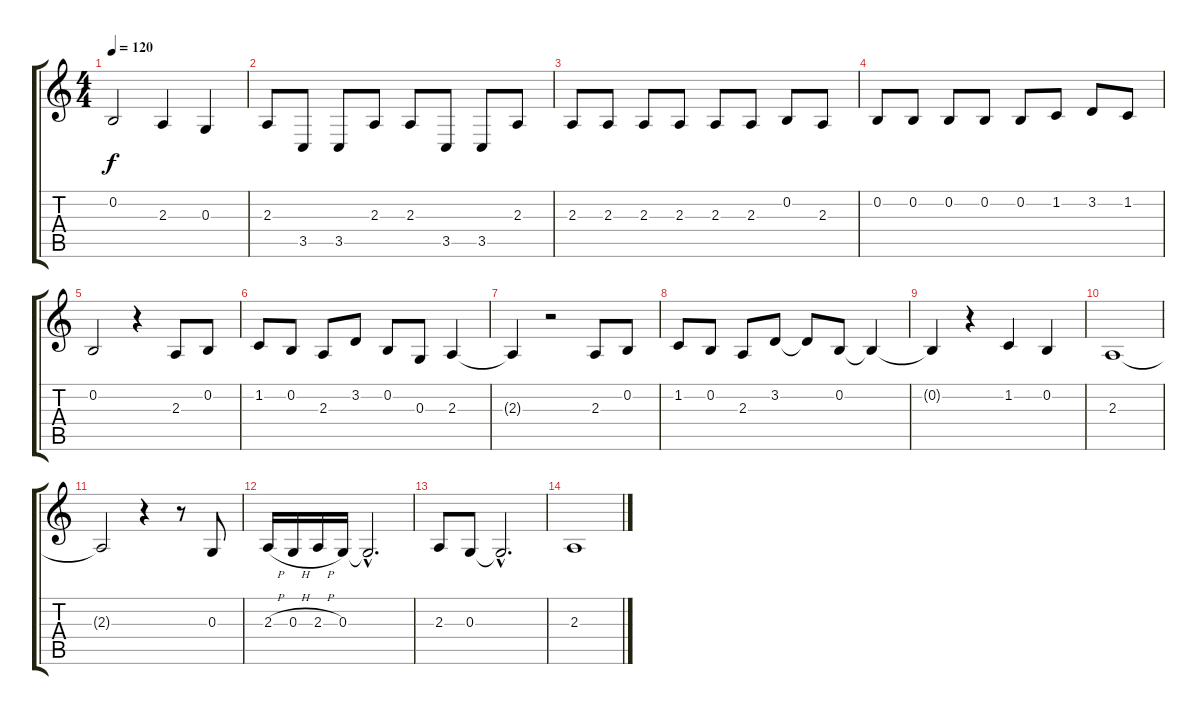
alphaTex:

\track "" {instrument acousticgrandpiano}
\staff {score tabs}
\tuning (E4 B3 G3 D3 A2 E2) {hide}
\ts (4 4)
\tempo 120
\clef g2
\ks c
0.2.2{dy f} 2.3.4 0.3.4 |
2.3.8 3.5.8 3.5.8 2.3.8 2.3.8 3.5.8 3.5.8 2.3.8 |
2.3.8 2.3.8 2.3.8 2.3.8 2.3.8 2.3.8 0.2.8 2.3.8 |
0.2.8 0.2.8 0.2.8 0.2.8 0.2.8 1.2.8 3.2.8 1.2.8 |
0.2.2 r.4 2.3.8 0.2.8 |
1.2.8 0.2.8 2.3.8 3.2.8 0.2.8 0.3.8 2.3.4 |
2.3{t}.4 r.2 2.3.8 0.2.8 |
1.2.8 0.2.8 2.3.8 3.2.8 3.2{t}.8 0.2.8 0.2{t}.4 |
0.2{t}.4 r.4 1.2.4 0.2.4 |
2.3.1 |
2.3{t}.2 r.4 r.8 0.3.8 |
2.3{h}.16 0.3{h}.16 2.3{h}.16 0.3.16 0.3{hac t}.2{d} |
2.3.8 0.3.8 0.3{hac t}.2{d} |
2.3.1
